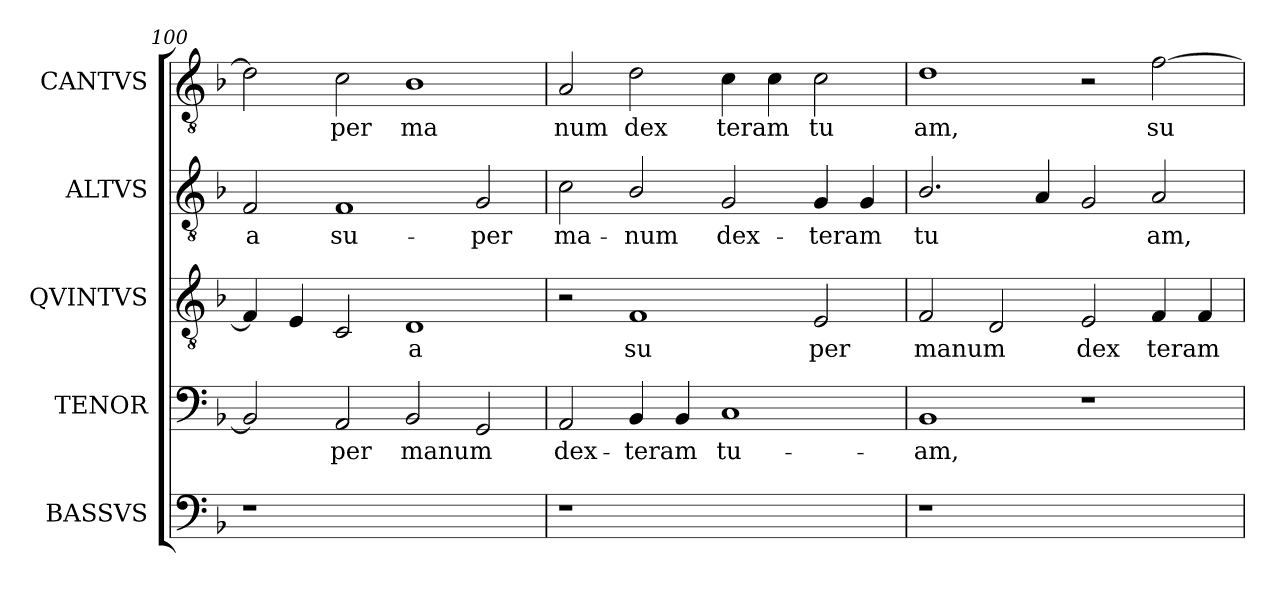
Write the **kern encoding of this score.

**kern	**kern	**text	**kern	**text	**kern	**text	**kern	**text
*part5	*part4	*part4	*part3	*part3	*part2	*part2	*part1	*part1
*staff5	*staff4	*staff4	*staff3	*staff3	*staff2	*staff2	*staff1	*staff1
*I"BASSVS	*I"TENOR	*	*I"QVINTVS	*	*I"ALTVS	*	*I"CANTVS	*
*clefF4	*clefF4	*	*clefGv2	*	*clefGv2	*	*clefGv2	*
*ITrd-3c-5	*ITrd-3c-5	*	*ITrd-3c-5	*	*ITrd-3c-5	*	*	*
*k[b-e-]	*k[b-e-]	*	*k[b-e-]	*	*k[b-e-]	*	*k[b-]	*
*B-:	*B-:	*	*B-:	*	*B-:	*	*F:	*
=100	=100	=100	=100	=100	=100	=100	=100	=100
!	!	!LO:LY:b:cj	!	!LO:LY:b:cj	!	!LO:LY:b:cj	!	!LO:LY:b:cj
1r	2E-/]	--	4B-/]	.	2B-/	-a	2d\]	.
!	!	!	!	!LO:LY:b:cj	!	!	!	!
.	.	.	4A/	.	.	.	.	.
!	!	!LO:LY:b:cj	!	!LO:LY:b:cj	!	!LO:LY:b:cj	!	!LO:LY:b:cj
.	2D/	-per	2F/	.	1B-	su-	2c\	per
!	!	!LO:LY:b:cj	!	!LO:LY:b:cj	!	!	!	!LO:LY:b:cj
1ryy	2E-/	manum	1G	a	.	.	1B-	ma
!	!	!LO:LY:b:cj	!	!	!	!LO:LY:b:cj	!	!
.	2C/	.	.	.	2c/	-per	.	.
=101	=101	=101	=101	=101	=101	=101	=101	=101
!	!	!LO:LY:b:cj	!	!	!	!LO:LY:b:cj	!	!LO:LY:b:cj
1r	2D/	dex-	2r	.	2f\	ma-	2A/	num
!	!	!LO:LY:b:cj	!	!LO:LY:b:cj	!	!LO:LY:b:cj	!	!LO:LY:b:cj
.	4E-/	-teram	1B-	su	2e-/	-num	2d\	dex
!	!	!LO:LY:b:cj	!	!	!	!	!	!
.	4E-/	.	.	.	.	.	.	.
!	!	!LO:LY:b:cj	!	!	!	!LO:LY:b:cj	!	!LO:LY:b:cj
1ryy	1F	tu-	.	.	2c/	dex-	4c\	teram
!	!	!	!	!	!	!	!	!LO:LY:b:cj
.	.	.	.	.	.	.	4c\	.
!	!	!	!	!LO:LY:b:cj	!	!LO:LY:b:cj	!	!LO:LY:b:cj
.	.	.	2A/	per	4c/	-teram	2c\	tu
!	!	!	!	!	!	!LO:LY:b:cj	!	!
.	.	.	.	.	4c/	.	.	.
=102	=102	=102	=102	=102	=102	=102	=102	=102
!	!	!LO:LY:b:cj	!	!LO:LY:b:cj	!	!LO:LY:b:cj	!	!LO:LY:b:cj
1r	1E-	-am,	2B-/	manum	2.e-/	tu-	1d	am,
!	!	!	!	!LO:LY:b:cj	!	!	!	!
.	.	.	2G/	.	.	.	.	.
!	!	!	!	!	!	!LO:LY:b:cj	!	!
.	.	.	.	.	4d/	--	.	.
!	!	!	!	!LO:LY:b:cj	!	!LO:LY:b:cj	!	!
1ryy	1r	.	2A/	dex	2c/	--	2r	.
!	!	!	!	!LO:LY:b:cj	!	!LO:LY:b:cj	!	!LO:LY:b:cj
.	.	.	4B-/	teram	2d/	-am,	[>2f\	su
!	!	!	!	!LO:LY:b:cj	!	!	!	!
.	.	.	4B-/	.	.	.	.	.
=	=	=	=	=	=	=	=	=
*-	*-	*-	*-	*-	*-	*-	*-	*-
